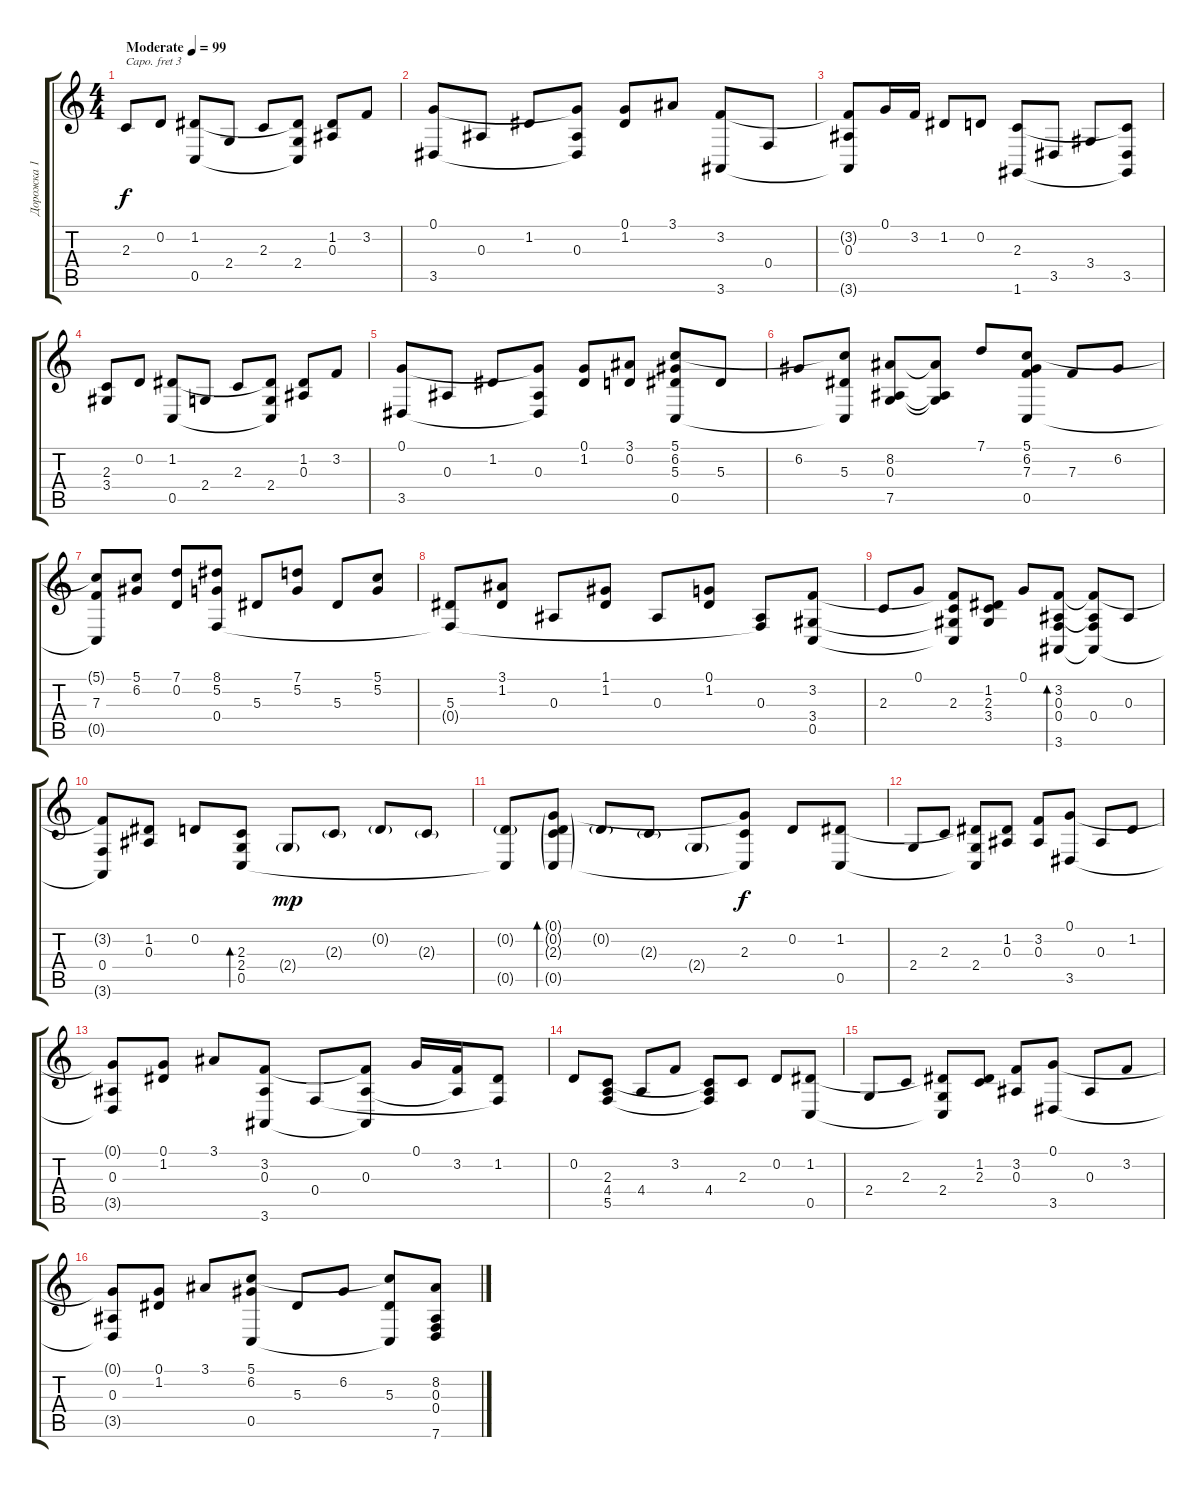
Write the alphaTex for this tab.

\track ("Дорожка 1" "Дорожка 1") {instrument acousticgrandpiano}
\staff {score tabs}
\capo 3
\tuning (E4 B3 G3 D3 A2 E2) {hide}
\ts (4 4)
\tempo (99 "Moderate")
\clef g2
\ks c
2.3.8{dy f instrument acousticgrandpiano} 0.2.8 (1.2 0.5).8 2.4.8 2.3.8 (1.2{t} 2.4 0.5{t}).8 (1.2 0.3).8 3.2.8 |
(0.1 3.5).8 0.3.8 1.2.8 (0.1{t} 0.3 3.5{t}).8 (0.1 1.2).8 3.1.8 (3.2 3.6).8 0.4.8 |
(3.2{t} 0.3 3.6{t}).8 0.1.16 3.2.16 1.2.8 0.2.8 (2.3 1.6).8 3.5.8 3.4.8 (2.3{t} 3.5 1.6{t}).8 |
(2.3 3.4).8 0.2.8 (1.2 0.5).8 2.4.8 2.3.8 (1.2{t} 2.4 0.5{t}).8 (1.2 0.3).8 3.2.8 |
(0.1 3.5).8 0.3.8 1.2.8 (0.1{t} 0.3 3.5{t}).8 (0.1 1.2).8 (3.1 0.2).8 (5.1 6.2 5.3 0.5).8 5.3.8 |
6.2.8 (5.1{t} 5.3 0.5{t}).8 (8.2 0.3 7.5).8 (8.2{t} 0.3{t} 7.5{t}).8 7.1.8 (5.1 6.2 7.3 0.5).8 7.3.8 6.2.8 |
(5.1{t} 7.3 0.5{t}).8 (5.1 6.2).8 (7.1 0.2).8 (8.1 5.2 0.4).8 5.3.8 (7.1 5.2).8 5.3.8 (5.1 5.2).8 |
(5.3 0.4{t}).8 (3.1 1.2).8 0.3.8 (1.1 1.2).8 0.3.8 (0.1 1.2).8 (0.3 0.4{t}).8 (3.2 3.4 0.5).8 |
2.3.8 0.1.8 (3.2{t} 2.3 3.4{t} 0.5{t}).8 (1.2 2.3 3.4).8 0.1.8 (3.2 0.3 0.4 3.6).8{bd 60} (3.2{t} 0.3{t} 0.4 3.6{t}).8 0.3.8 |
(3.2{t} 0.4 3.6{t}).8 (1.2 0.3).8 0.2.8 (2.3 2.4 0.5).8{bd 60} 2.4{g}.8{dy mp} 2.3{g}.8 0.2{g}.8 2.3{g}.8 |
(0.2{g} 0.5{t}).8 (0.1{g} 0.2{g} 2.3{g} 0.5{g}).8{bd 60} 0.2{g}.8 2.3{g}.8 2.4{g}.8 (0.1{t} 2.3 0.5{t}).8{dy f} 0.2.8 (1.2 0.5).8 |
2.4.8 2.3.8 (1.2{t} 2.4 0.5{t}).8 (1.2 0.3).8 (3.2 0.3).8 (0.1 3.5).8 0.3.8 1.2.8 |
(0.1{t} 0.3 3.5{t}).8 (0.1 1.2).8 3.1.8 (3.2 0.3 3.6).8 0.4.8 (3.2{t} 0.3 3.6{t}).8 0.1.16 (3.2 0.3{t}).16 (1.2 0.4{t}).8 |
0.2.8 (2.3 4.4 5.5).8 4.4.8 3.2.8 (2.3{t} 4.4 5.5{t}).8 2.3.8 0.2.8 (1.2 0.5).8 |
2.4.8 2.3.8 (1.2{t} 2.4 0.5{t}).8 (1.2 2.3).8 (3.2 0.3).8 (0.1 3.5).8 0.3.8 3.2.8 |
(0.1{t} 0.3 3.5{t}).8 (0.1 1.2).8 3.1.8 (5.1 6.2 0.5).8 5.3.8 6.2.8 (5.1{t} 5.3 0.5{t}).8 (8.2 0.3 0.4 7.6).8
